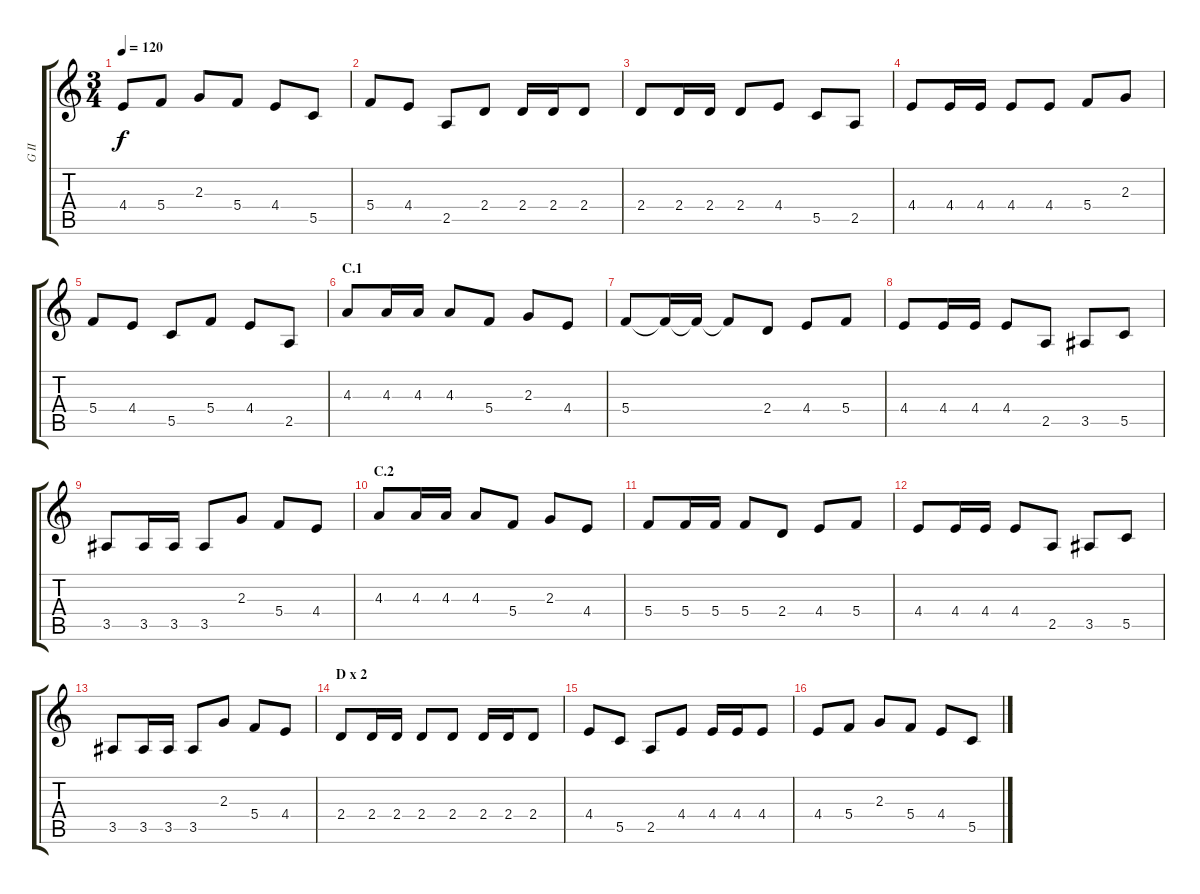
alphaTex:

\track ("G II" "G II") {instrument distortionguitar}
\staff {score tabs}
\tuning (D4 A3 F3 C3 G2 D2) {hide}
\ts (3 4)
\tempo 120
\clef g2
\ks c
4.4.8{dy f} 5.4.8 2.3.8 5.4.8 4.4.8 5.5.8 |
5.4.8 4.4.8 2.5.8 2.4.8 2.4.16 2.4.16 2.4.8 |
2.4.8 2.4.16 2.4.16 2.4.8 4.4.8 5.5.8 2.5.8 |
4.4.8 4.4.16 4.4.16 4.4.8 4.4.8 5.4.8 2.3.8 |
5.4.8 4.4.8 5.5.8 5.4.8 4.4.8 2.5.8 |
\section ("" "C.1")
4.3.8 4.3.16 4.3.16 4.3.8 5.4.8 2.3.8 4.4.8 |
5.4.8 5.4{t}.16 5.4{t}.16 5.4{t}.8 2.4.8 4.4.8 5.4.8 |
4.4.8 4.4.16 4.4.16 4.4.8 2.5.8 3.5.8 5.5.8 |
3.5.8 3.5.16 3.5.16 3.5.8 2.3.8 5.4.8 4.4.8 |
\section ("" "C.2")
4.3.8 4.3.16 4.3.16 4.3.8 5.4.8 2.3.8 4.4.8 |
5.4.8 5.4.16 5.4.16 5.4.8 2.4.8 4.4.8 5.4.8 |
4.4.8 4.4.16 4.4.16 4.4.8 2.5.8 3.5.8 5.5.8 |
3.5.8 3.5.16 3.5.16 3.5.8 2.3.8 5.4.8 4.4.8 |
\section ("" "D x 2")
2.4.8 2.4.16 2.4.16 2.4.8 2.4.8 2.4.16 2.4.16 2.4.8 |
4.4.8 5.5.8 2.5.8 4.4.8 4.4.16 4.4.16 4.4.8 |
4.4.8 5.4.8 2.3.8 5.4.8 4.4.8 5.5.8
